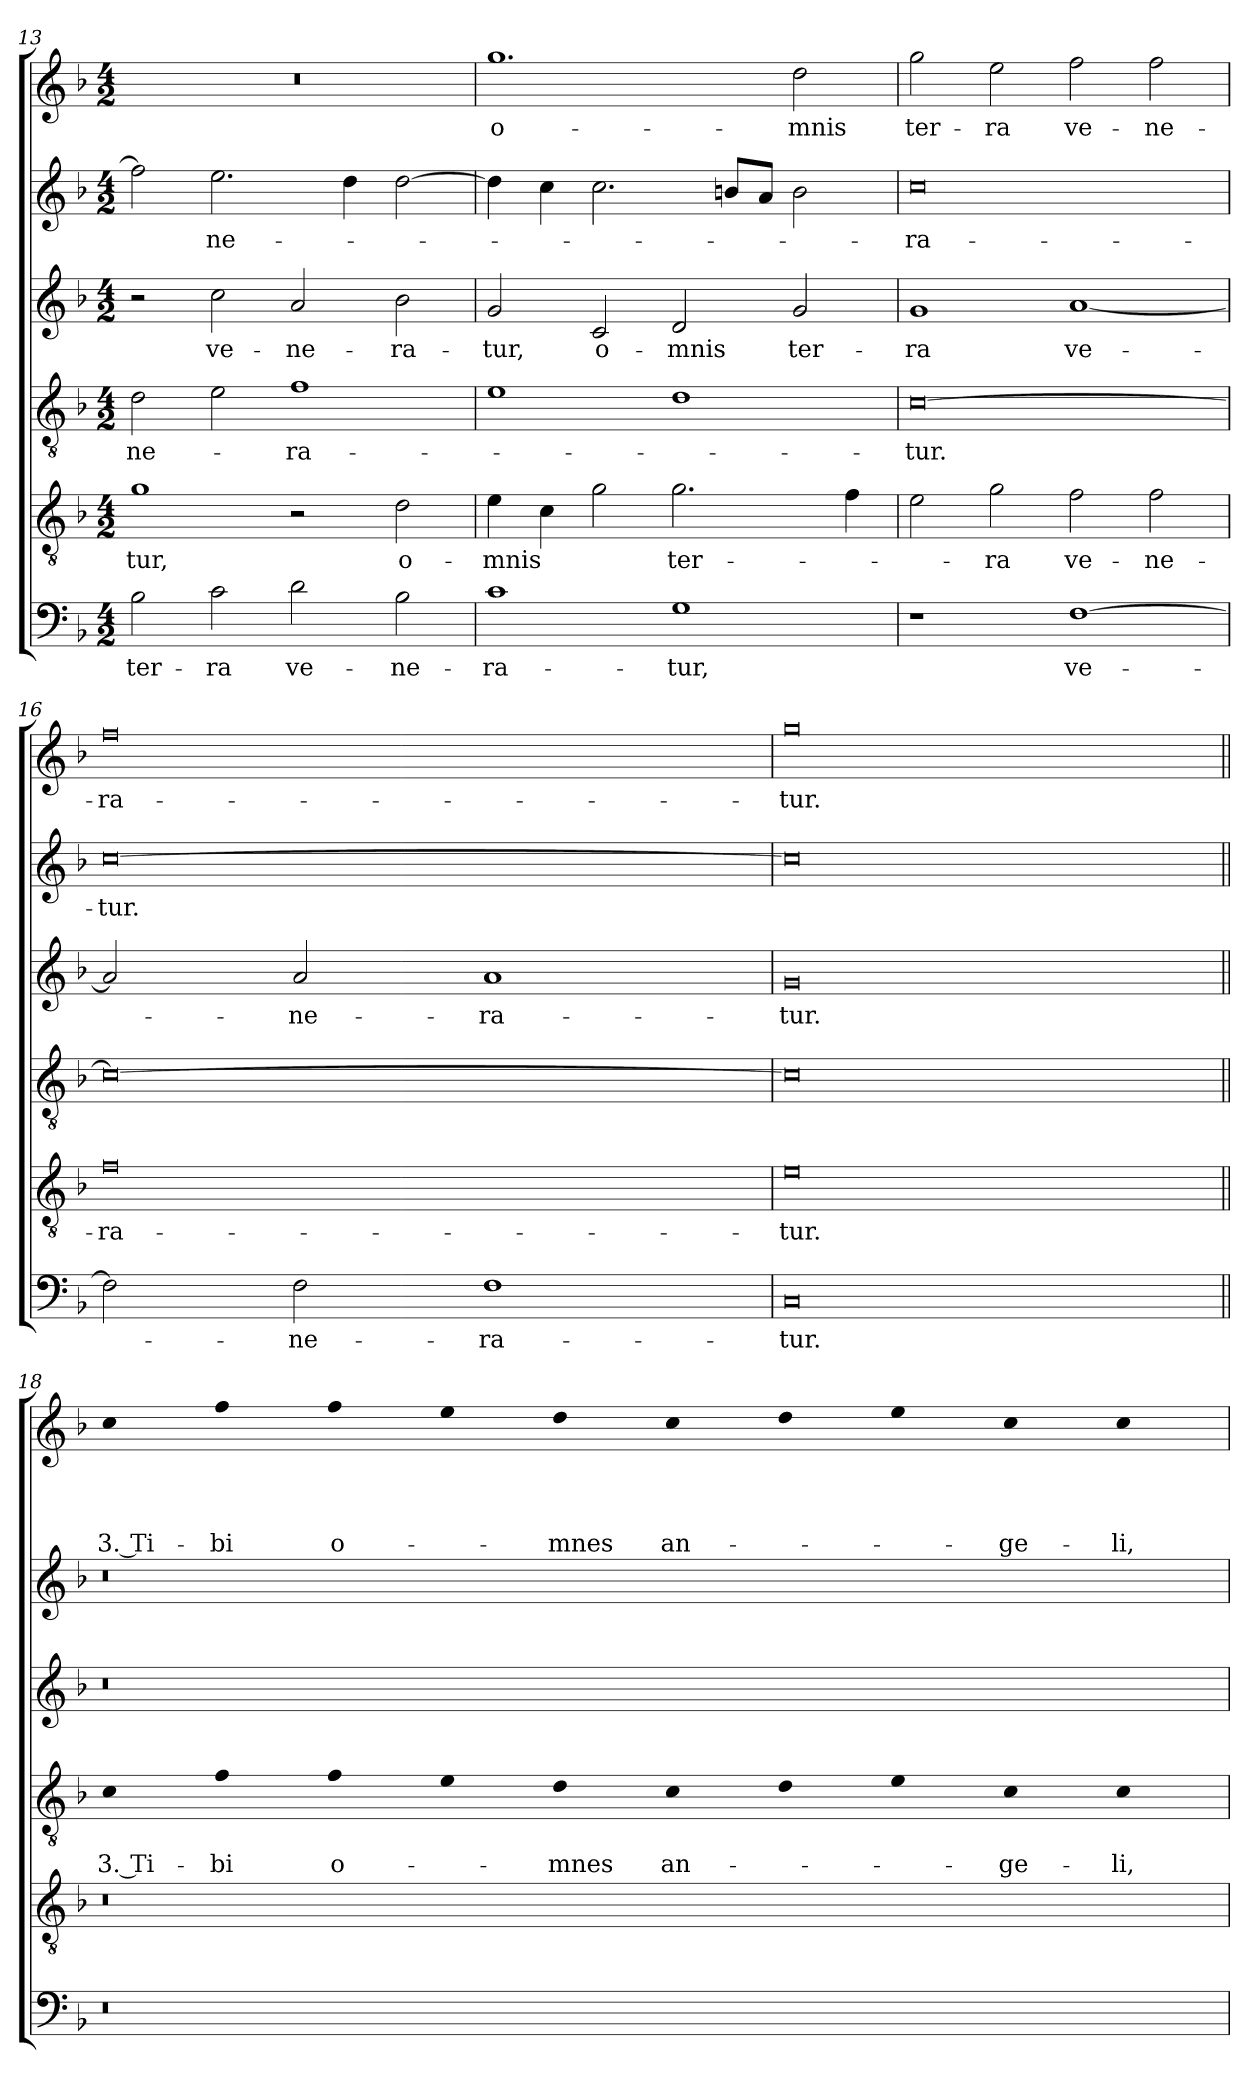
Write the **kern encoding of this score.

**kern	**text	**kern	**text	**kern	**text	**text	**kern	**text	**kern	**text	**kern	**text	**text	**text	**text
*part6	*part6	*part5	*part5	*part4	*part4	*part4	*part3	*part3	*part2	*part2	*part1	*part1	*part1	*part1	*part1
*staff6	*staff6	*staff5	*staff5	*staff4	*staff4	*staff4	*staff3	*staff3	*staff2	*staff2	*staff1	*staff1	*staff1	*staff1	*staff1
!!LO:PB:g=z
*clefF4	*	*clefGv2	*	*clefGv2	*	*	*clefG2	*	*clefG2	*	*clefG2	*	*	*	*
*k[b-]	*	*k[b-]	*	*k[b-]	*	*	*k[b-]	*	*k[b-]	*	*k[b-]	*	*	*	*
*F:	*	*F:	*	*F:	*	*	*F:	*	*F:	*	*F:	*	*	*	*
*M4/2	*	*M4/2	*	*M4/2	*	*	*M4/2	*	*M4/2	*	*M4/2	*	*	*	*
=13	=13	=13	=13	=13	=13	=13	=13	=13	=13	=13	=13	=13	=13	=13	=13
!	!LO:LY:b	!	!LO:LY:b	!	!LO:LY:b	!	!	!	!	!	!	!	!	!	!
2B-\	ter-	1g	-tur,	2d\	-ne-	.	2r	.	2ff\]	.	0r	.	.	.	.
!	!LO:LY:b	!	!	!	!	!	!	!LO:LY:b	!	!LO:LY:b	!	!	!	!	!
2c\	-ra	.	.	2e\	.	.	2cc\	ve-	2.ee\	-ne-	.	.	.	.	.
!	!LO:LY:b	!	!	!	!LO:LY:b	!	!	!LO:LY:b	!	!	!	!	!	!	!
2d\	ve-	2r	.	1f	-ra-	.	2a/	-ne-	.	.	.	.	.	.	.
.	.	.	.	.	.	.	.	.	4dd\	.	.	.	.	.	.
!	!LO:LY:b	!	!LO:LY:b	!	!	!	!	!LO:LY:b	!	!	!	!	!	!	!
2B-\	-ne-	2d\	o-	.	.	.	2b-\	-ra-	[2dd\	.	.	.	.	.	.
=14	=14	=14	=14	=14	=14	=14	=14	=14	=14	=14	=14	=14	=14	=14	=14
!	!LO:LY:b	!	!LO:LY:b	!	!	!	!	!LO:LY:b	!	!	!	!LO:LY:b	!	!	!
1c	-ra-	4e\	-mnis	1e	.	.	2g/	-tur,	4dd\]	.	1.gg	o-	.	.	.
.	.	4c\	.	.	.	.	.	.	4cc\	.	.	.	.	.	.
!	!	!	!	!	!	!	!	!LO:LY:b	!	!	!	!	!	!	!
.	.	2g\	.	.	.	.	2c/	o-	2.cc\	.	.	.	.	.	.
!	!LO:LY:b	!	!LO:LY:b	!	!	!	!	!LO:LY:b	!	!	!	!	!	!	!
1G	-tur,	2.g\	ter-	1d	.	.	2d/	-mnis	.	.	.	.	.	.	.
.	.	.	.	.	.	.	.	.	8bn/L	.	.	.	.	.	.
.	.	.	.	.	.	.	.	.	8a/J	.	.	.	.	.	.
!	!	!	!	!	!	!	!	!LO:LY:b	!	!	!	!LO:LY:b	!	!	!
.	.	.	.	.	.	.	2g/	ter-	2b\	.	2dd\	-mnis	.	.	.
.	.	4f\	.	.	.	.	.	.	.	.	.	.	.	.	.
=15	=15	=15	=15	=15	=15	=15	=15	=15	=15	=15	=15	=15	=15	=15	=15
!	!	!	!	!	!LO:LY:b	!	!	!LO:LY:b	!	!LO:LY:b	!	!LO:LY:b	!	!	!
1r	.	2e\	.	[0c	-tur.	.	1g	-ra	0cc	-ra-	2gg\	ter-	.	.	.
!	!	!	!LO:LY:b	!	!	!	!	!	!	!	!	!LO:LY:b	!	!	!
.	.	2g\	-ra	.	.	.	.	.	.	.	2ee\	-ra	.	.	.
!	!LO:LY:b	!	!LO:LY:b	!	!	!	!	!LO:LY:b	!	!	!	!LO:LY:b	!	!	!
[1F	ve-	2f\	ve-	.	.	.	[1a	ve-	.	.	2ff\	ve-	.	.	.
!	!	!	!LO:LY:b	!	!	!	!	!	!	!	!	!LO:LY:b	!	!	!
.	.	2f\	-ne-	.	.	.	.	.	.	.	2ff\	-ne-	.	.	.
=16	=16	=16	=16	=16	=16	=16	=16	=16	=16	=16	=16	=16	=16	=16	=16
!	!	!	!LO:LY:b	!	!	!	!	!	!	!LO:LY:b	!	!LO:LY:b	!	!	!
2F\]	.	0f	-ra-	0c_	.	.	2a/]	.	[0cc	-tur.	0ff	-ra-	.	.	.
!	!LO:LY:b	!	!	!	!	!	!	!LO:LY:b	!	!	!	!	!	!	!
2F\	-ne-	.	.	.	.	.	2a/	-ne-	.	.	.	.	.	.	.
!	!LO:LY:b	!	!	!	!	!	!	!LO:LY:b	!	!	!	!	!	!	!
1F	-ra-	.	.	.	.	.	1a	-ra-	.	.	.	.	.	.	.
=17	=17	=17	=17	=17	=17	=17	=17	=17	=17	=17	=17	=17	=17	=17	=17
!	!LO:LY:b	!	!LO:LY:b	!	!	!	!	!LO:LY:b	!	!	!	!LO:LY:b	!	!	!
0C	-tur.	0e	-tur.	0c]	.	.	0g	-tur.	0cc]	.	0gg	-tur.	.	.	.
!!LO:LB:g=z
=18||	=18||	=18||	=18||	=18||	=18||	=18||	=18||	=18||	=18||	=18||	=18||	=18||	=18||	=18||	=18||
!	!	!	!	!LO:N:head=solid	!	!LO:LY:b	!	!	!	!	!LO:N:head=solid	!	!	!	!LO:LY:b
0r	.	0r	.	1c	.	3. Ti-	0r	.	0r	.	1cc	.	.	.	3. Ti-
!	!	!	!	!LO:N:head=solid	!	!LO:LY:b	!	!	!	!	!LO:N:head=solid	!	!	!	!LO:LY:b
.	.	.	.	1f	.	-bi	.	.	.	.	1ff	.	.	.	-bi
!	!	!	!	!LO:N:head=solid	!	!LO:LY:b	!	!	!	!	!LO:N:head=solid	!	!	!	!LO:LY:b
000ryy	.	000ryy	.	1f	.	o-	000ryy	.	000ryy	.	1ff	.	.	.	o-
!	!	!	!	!LO:N:head=solid	!	!	!	!	!	!	!LO:N:head=solid	!	!	!	!
.	.	.	.	1e	.	.	.	.	.	.	1ee	.	.	.	.
!	!	!	!	!LO:N:head=solid	!	!LO:LY:b	!	!	!	!	!LO:N:head=solid	!	!	!	!LO:LY:b
.	.	.	.	1d	.	-mnes	.	.	.	.	1dd	.	.	.	-mnes
!	!	!	!	!LO:N:head=solid	!	!LO:LY:b	!	!	!	!	!LO:N:head=solid	!	!	!	!LO:LY:b
.	.	.	.	1c	.	an-	.	.	.	.	1cc	.	.	.	an-
!	!	!	!	!LO:N:head=solid	!	!	!	!	!	!	!LO:N:head=solid	!	!	!	!
.	.	.	.	1d	.	.	.	.	.	.	1dd	.	.	.	.
!	!	!	!	!LO:N:head=solid	!	!	!	!	!	!	!LO:N:head=solid	!	!	!	!
.	.	.	.	1e	.	.	.	.	.	.	1ee	.	.	.	.
!	!	!	!	!LO:N:head=solid	!	!LO:LY:b	!	!	!	!	!LO:N:head=solid	!	!	!	!LO:LY:b
.	.	.	.	1c	.	-ge-	.	.	.	.	1cc	.	.	.	-ge-
!	!	!	!	!LO:N:head=solid	!	!LO:LY:b	!	!	!	!	!LO:N:head=solid	!	!	!	!LO:LY:b
.	.	.	.	1c	.	-li,	.	.	.	.	1cc	.	.	.	-li,
=	=	=	=	=	=	=	=	=	=	=	=	=	=	=	=
*-	*-	*-	*-	*-	*-	*-	*-	*-	*-	*-	*-	*-	*-	*-	*-
